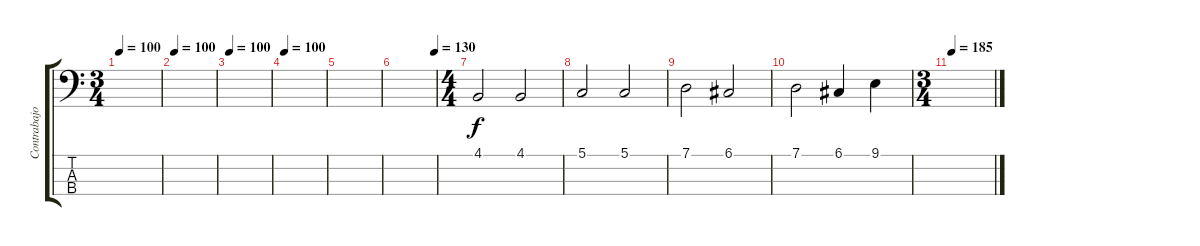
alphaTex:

\track ("Contrabajo" "Contrabajo") {instrument contrabass}
\staff {score tabs}
\tuning (G1 D1 A0 E0) {hide}
\ts (3 4)
\tempo 100
\clef f4
\ks c
|
\tempo 100
|
\tempo 100
|
\tempo 100
|
|
\tempo (130 0.9791666666666666)
|
\ts (4 4)
4.1.2{dy f} 4.1.2 |
5.1.2 5.1.2 |
7.1.2 6.1.2 |
7.1.2 6.1.4 9.1.4 |
\ts (3 4)
\tempo 185
